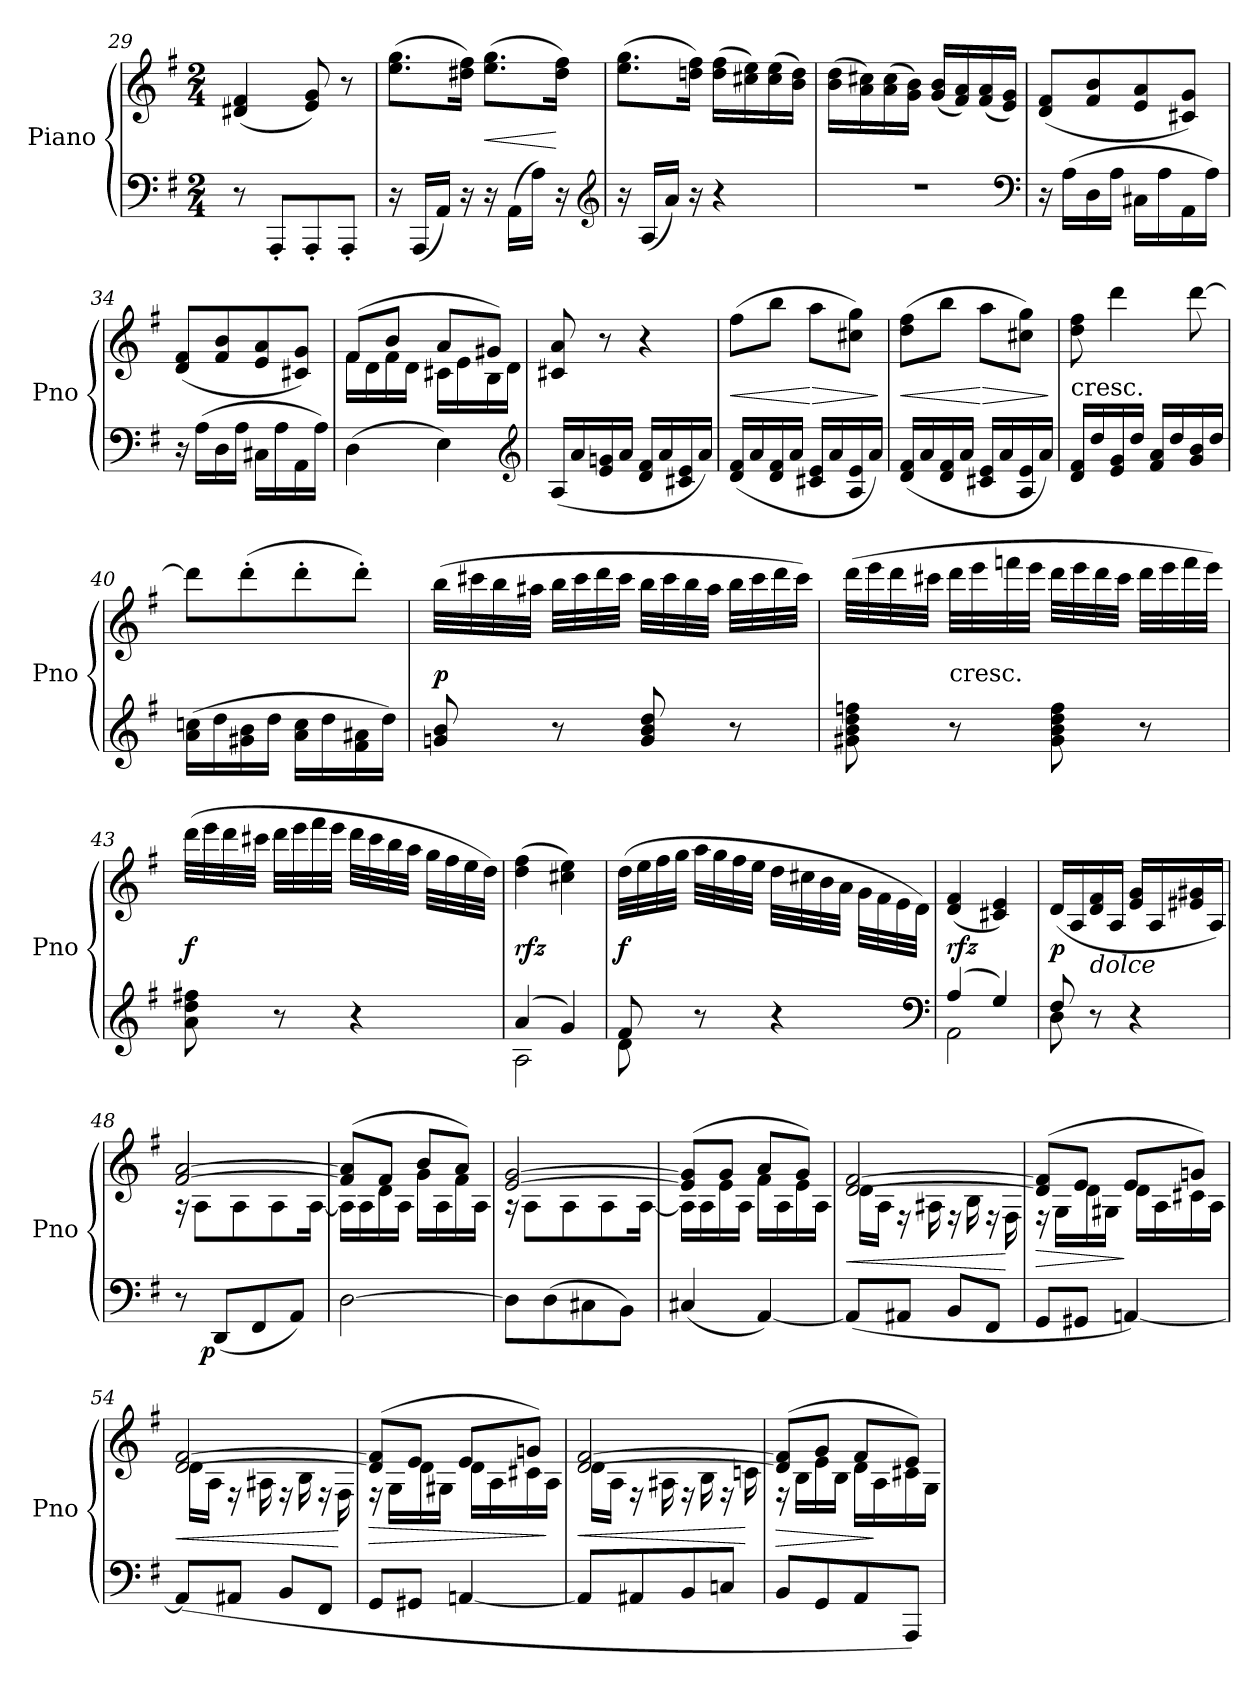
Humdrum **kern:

**kern	**kern	**dynam
*part1	*part1	*part1
*staff2	*staff1	*staff1/2
*I"Piano	*	*
*I'Pno	*	*
*clefF4	*clefG2	*
*k[f#]	*k[f#]	*
*G:	*G:	*
*M2/4	*M2/4	*
=29	=29	=29
8r	(4d#X 4f#	.
8AAA'L	.	.
8AAA'	8e 8g)	.
8AAA'J	8r	.
=30	=30	=30
16r	(8.ee 8.ggL	.
(16AAALL	.	.
16AAJJ)	.	.
16r	16dd#X 16ff#Jk)	.
16r	(8.ee 8.ggL	<
(16AALL	.	.
16AJJ)	.	.
16r	16dd# 16ff#Jk)	[
*clefG2	*	*
=31	=31	=31
16r	(8.ee 8.ggL	.
(16ALL	.	.
16aJJ)	.	.
16r	16ddn 16ff#Jk)	.
4r	(16dd 16ff#LL	.
.	16cc#X 16ee)	.
.	(16cc# 16ee	.
.	16b 16ddJJ)	.
=32	=32	=32
2r	(16b 16ddLL	.
.	16a 16cc#X)	.
.	(16a 16cc#	.
.	16g 16bJJ)	.
.	(16g 16bLL	.
.	16f# 16a)	.
.	(16f# 16a	.
.	16e 16gJJ)	.
*clefF4	*	*
=33	=33	=33
16r	(8d 8f#L	.
(16ALL	.	.
16D	8f# 8b	.
16AJJ	.	.
16C#XLL	8e 8a	.
16A	.	.
16AA	8c#X 8gJ)	.
16AJJ)	.	.
=34	=34	=34
16r	(8d 8f#L	.
(16ALL	.	.
16D	8f# 8b	.
16AJJ	.	.
16C#XLL	8e 8a	.
16A	.	.
16AA	8c#X 8gJ)	.
16AJJ)	.	.
=35	=35	=35
*	*^	*
(4D	(8f#L	16f#LL	.
.	.	16d	.
.	8bJ	16f#	.
.	.	16dJJ	.
4E)	8aL	16c#XLL	.
.	.	16e	.
.	8g#XJ)	16B	.
.	.	16dJJ	.
*	*v	*v	*
*clefG2	*	*
=36	=36	=36
(16ALL	8c#X 8a	.
16a	.	.
16e 16gn	8r	.
16aJJ	.	.
16d 16f#LL	4r	.
16a	.	.
16c#X 16e	.	.
16aJJ)	.	.
=37	=37	=37
(16d 16f#LL	(8ff#L	<
16a	.	.
16d 16f#	8bbJ	.
16aJJ	.	.
16c#X 16eLL	8aaL	[ >
16a	.	.
16A 16e	8cc#X 8ggJ)	.
16aJJ)	.	.
.	.	]
=38	=38	=38
(16d 16f#LL	(8dd 8ff#L	<
16a	.	.
16d 16f#	8bbJ	.
16aJJ	.	.
16c#X 16eLL	8aaL	[ >
16a	.	.
16A 16e	8cc#X 8ggJ)	.
16aJJ)	.	.
.	.	]
=39	=39	=39
!	!LO:TX:c:t=cresc.	!
16d 16f#LL	8dd 8ff#	.
16dd	.	.
16e 16g	4ddd	.
16ddJJ	.	.
16f#/ 16a/LL	.	.
16dd/	.	.
16g/ 16b/	[8ddd	.
16dd/JJ	.	.
=40	=40	=40
(16a 16ccnLL	8dddL]	.
16dd	.	.
16g#X 16b	(8ddd'	.
16ddJJ	.	.
16a\ 16cc\LL	8ddd'	.
16dd\	.	.
16f#\ 16a#X\	8ddd'J)	.
16dd\JJ)	.	.
=41	=41	=41
8gn 8b	(32bbLLL	p
.	32ccc#X	.
.	32bb	.
.	32aa#XJJJ	.
8r	32bbLLL	.
.	32ccc#	.
.	32ddd	.
.	32ccc#JJJ	.
8g/ 8b/ 8dd/	32bbLLL	.
.	32ccc#	.
.	32bb	.
.	32aa#JJJ	.
8r	32bbLLL	.
.	32ccc#	.
.	32ddd	.
.	32ccc#JJJ)	.
=42	=42	=42
8g#X 8b 8dd 8ffn	(32dddLLL	.
.	32eee	.
.	32ddd	.
.	32ccc#XJJJ	.
!	!LO:TX:c:t=cresc.	!
8r	32dddLLL	.
.	32eee	.
.	32fffn	.
.	32eeeJJJ	.
8g# 8b 8dd 8ff	32dddLLL	.
.	32eee	.
.	32ddd	.
.	32ccc#JJJ	.
8r	32dddLLL	.
.	32eee	.
.	32fff	.
.	32eeeJJJ)	.
=43	=43	=43
8a 8dd 8ff#X	(32dddLLL	f
.	32eee	.
.	32ddd	.
.	32ccc#XJJJ	.
8r	32dddLLL	.
.	32eee	.
.	32fff#	.
.	32eeeJJJ	.
4r	32dddLLL	.
.	32ccc#	.
.	32bb	.
.	32aaJJJ	.
.	32ggLLL	.
.	32ff#	.
.	32ee	.
.	32ddJJJ)	.
=44	=44	=44
*^	*	*
(4a	2A	(4dd 4ff#	rfz
4g)	.	4cc#X 4ee)	.
=45	=45	=45	=45
8f#	8d	(32ddLLL	f
.	.	32ee	.
.	.	32ff#	.
.	.	32ggJJJ	.
8r	8ryy	32aaLLL	.
.	.	32gg	.
.	.	32ff#	.
.	.	32eeJJJ	.
4r	4ryy	32ddLLL	.
.	.	32cc#X	.
.	.	32b	.
.	.	32aJJJ	.
.	.	32g\LLL	.
.	.	32f#\	.
.	.	32e\	.
.	.	32d\JJJ)	.
*clefF4	*	*	*
=46	=46	=46	=46
(4A	2AA	(>4d 4f#	rfz
4G)	.	4c#X 4e)	.
=47	=47	=47	=47
8F#	8D	(16dLL	p
.	.	16A	.
!	!	!LO:TX:b:i:t=dolce	!
8r	8ryy	16d 16f#	.
.	.	16AJJ	.
4r	4ryy	16e 16gLL	.
.	.	16A	.
.	.	16e#X 16g#X	.
.	.	16AJJ)	.
*v	*v	*	*
=48	=48	=48
*	*^	*
8r	[2f# [2a	16rA	.
.	.	8AL	.
!	!	!	!LO:DY:b=2:rj
(8DDL	.	.	p
.	.	8A	.
8FF#	.	.	.
.	.	8A	.
8AAJ)	.	.	.
.	.	[16AJk	.
=49	=49	=49	=49
[2D	(8f#] 8a]L	16ALL]	.
.	.	16A	.
.	8f#J	16d	.
.	.	16AJJ	.
.	8bL	16gLL	.
.	.	16A	.
.	8aJ)	16f#	.
.	.	16AJJ	.
=50	=50	=50	=50
8D\L]	[2e [2g	16r	.
.	.	8AL	.
(8D\	.	.	.
.	.	8A	.
8C#X\	.	.	.
.	.	8A	.
8BB\J)	.	.	.
.	.	[16AJk	.
=51	=51	=51	=51
(4C#X	(8e] 8g]L	16ALL]	.
.	.	16A	.
.	8gJ	16e	.
.	.	16AJJ	.
[4AA)	8aL	16f#LL	.
.	.	16A	.
.	8gJ)	16e	.
.	.	16AJJ	.
=52	=52	=52	=52
(8AAL]	[2d [2f#	16dLL	<
.	.	16AJJ	.
8AA#XJ	.	16r	.
.	.	16A#X	.
8BBL	.	16r	.
.	.	16B	.
8FF#J	.	16r	.
.	.	16F#	[
=53	=53	=53	=53
8GGL	(8d] 8f#]L	16rF	>
.	.	16GLL	.
8GG#XJ	8eJ	16d	.
.	.	16G#XJJ	.
[4AAn)	8eL	16dLL	]
.	.	16A	.
.	8gnJ)	16c#X	.
.	.	16AJJ	.
=54	=54	=54	=54
(8AAL]	[2d [2f#	16dLL	<
.	.	16AJJ	.
8AA#XJ	.	16r	.
.	.	16A#X	.
8BBL	.	16r	.
.	.	16B	.
8FF#J	.	16r	.
.	.	16F#	[
=55	=55	=55	=55
8GGL	(8d] 8f#]L	16r	>
.	.	16GLL	.
8GG#XJ	8eJ	16d	.
.	.	16G#XJJ	.
[4AAn	8eL	16dLL	.
.	.	16A	.
.	8gnJ)	16c#X	.
.	.	16AJJ	]
=56	=56	=56	=56
8AAL]	[2d [2f#	16dLL	<
.	.	16AJJ	.
8AA#X	.	16r	.
.	.	16A#X	.
8BB	.	16r	.
.	.	16B	.
8CnJ	.	16r	.
.	.	16cn	[
=57	=57	=57	=57
8BBL	(8d] 8f#]L	16r	>
.	.	16BLL	.
8GG	8gJ	16e	.
.	.	16BJJ	.
8AA	8f#L	16dLL	.
.	.	16A	]
8AAAJ)	8eJ)	16c#X	.
.	.	16GJJ	.
*	*v	*v	*
=	=	=
*-	*-	*-
